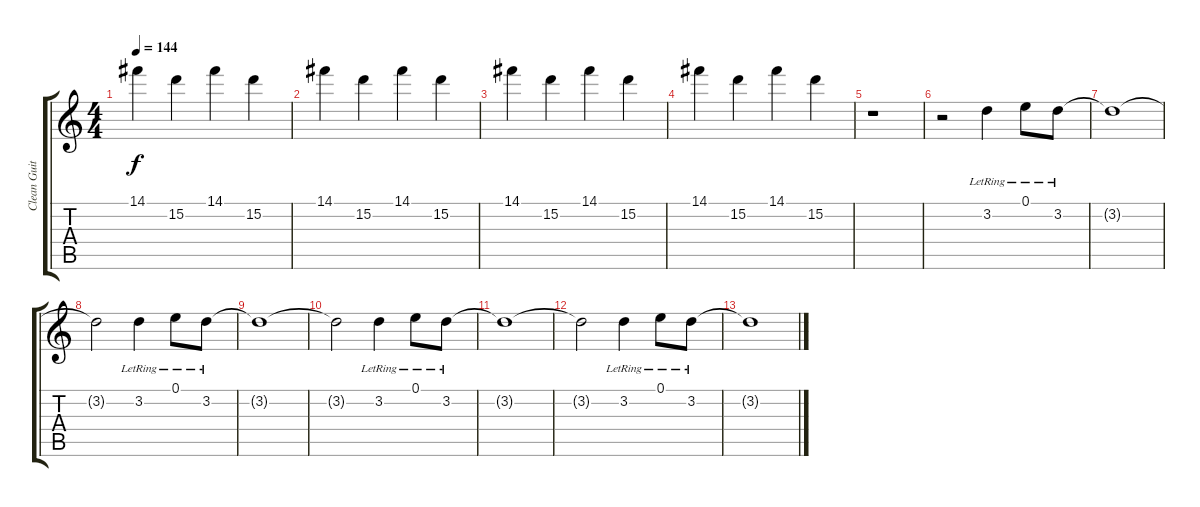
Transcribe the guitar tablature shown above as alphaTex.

\track ("Clean Guitar 2" "Clean Guit") {instrument electricguitarclean}
\staff {score tabs}
\tuning (E4 B3 G3 D3 A2 D2) {hide}
\ts (4 4)
\tempo 144
\clef g2
\ks c
14.1.4{dy f} 15.2.4 14.1.4 15.2.4 |
14.1.4 15.2.4 14.1.4 15.2.4 |
14.1.4 15.2.4 14.1.4 15.2.4 |
14.1.4 15.2.4 14.1.4 15.2.4 |
r.1 |
r.2 3.2{lr}.4 0.1{lr}.8 3.2{lr}.8 |
3.2{t}.1 |
3.2{t}.2 3.2{lr}.4 0.1{lr}.8 3.2{lr}.8 |
3.2{t}.1 |
3.2{t}.2 3.2{lr}.4 0.1{lr}.8 3.2{lr}.8 |
3.2{t}.1 |
3.2{t}.2 3.2{lr}.4 0.1{lr}.8 3.2{lr}.8 |
3.2{t}.1
